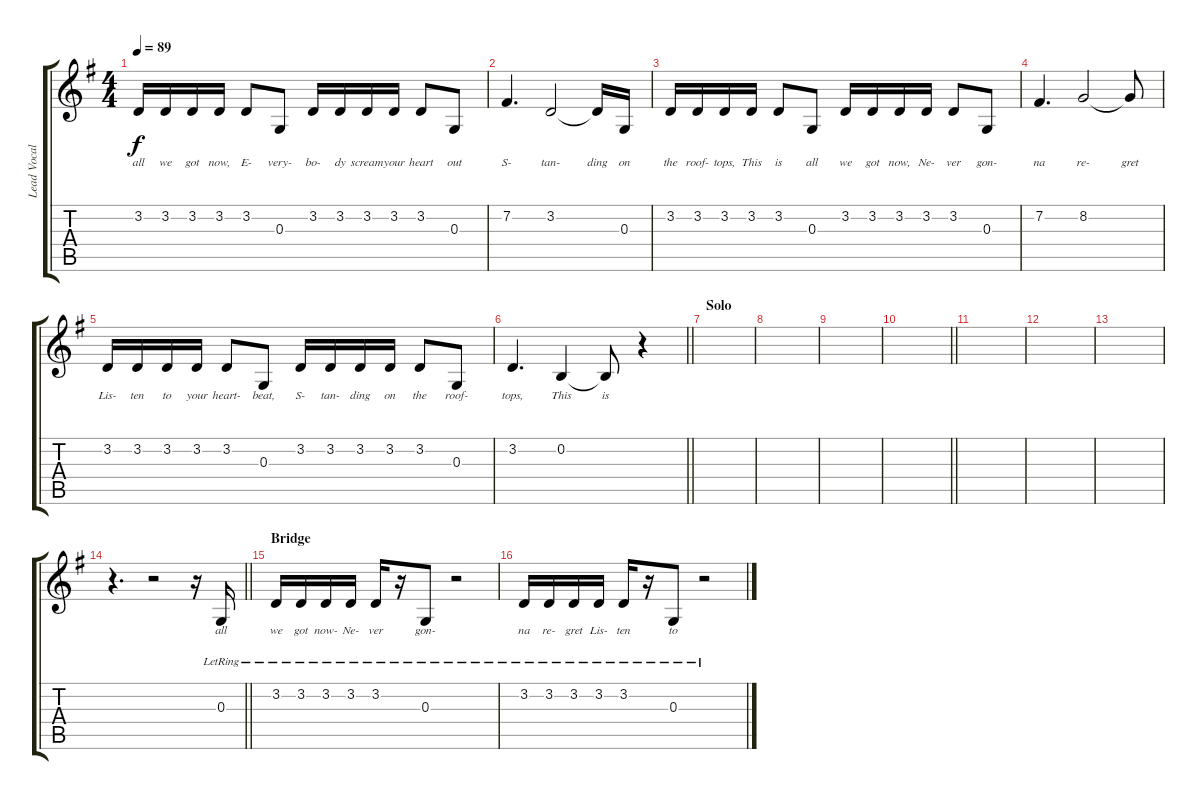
\track ("Lead Vocals" "Lead Vocal") {instrument clarinet}
\staff {score tabs}
\tuning (E4 B3 G3 D3 A2 E2) {hide}
\ts (4 4)
\tempo 89
\clef g2
\ks g
3.2.16{lyrics (0 "all") lyrics (1 "") lyrics (2 "") lyrics (3 "") lyrics (4 "") dy f} 3.2.16{lyrics (0 "we") lyrics (1 "") lyrics (2 "") lyrics (3 "") lyrics (4 "")} 3.2.16{lyrics (0 "got") lyrics (1 "") lyrics (2 "") lyrics (3 "") lyrics (4 "")} 3.2.16{lyrics (0 "now,") lyrics (1 "") lyrics (2 "") lyrics (3 "") lyrics (4 "")} 3.2.8{lyrics (0 "E-") lyrics (1 "") lyrics (2 "") lyrics (3 "") lyrics (4 "")} 0.3.8{lyrics (0 "very-") lyrics (1 "") lyrics (2 "") lyrics (3 "") lyrics (4 "")} 3.2.16{lyrics (0 "bo-") lyrics (1 "") lyrics (2 "") lyrics (3 "") lyrics (4 "")} 3.2.16{lyrics (0 "dy") lyrics (1 "") lyrics (2 "") lyrics (3 "") lyrics (4 "")} 3.2.16{lyrics (0 "scream") lyrics (1 "") lyrics (2 "") lyrics (3 "") lyrics (4 "")} 3.2.16{lyrics (0 "your") lyrics (1 "") lyrics (2 "") lyrics (3 "") lyrics (4 "")} 3.2.8{lyrics (0 "heart") lyrics (1 "") lyrics (2 "") lyrics (3 "") lyrics (4 "")} 0.3.8{lyrics (0 "out") lyrics (1 "") lyrics (2 "") lyrics (3 "") lyrics (4 "")} |
7.2.4{d lyrics (0 "S-") lyrics (1 "") lyrics (2 "") lyrics (3 "") lyrics (4 "")} 3.2.2{lyrics (0 "tan-") lyrics (1 "") lyrics (2 "") lyrics (3 "") lyrics (4 "")} 3.2{t}.16{lyrics (0 "ding") lyrics (1 "") lyrics (2 "") lyrics (3 "") lyrics (4 "")} 0.3.16{lyrics (0 "on") lyrics (1 "") lyrics (2 "") lyrics (3 "") lyrics (4 "")} |
3.2.16{lyrics (0 "the") lyrics (1 "") lyrics (2 "") lyrics (3 "") lyrics (4 "")} 3.2.16{lyrics (0 "roof-") lyrics (1 "") lyrics (2 "") lyrics (3 "") lyrics (4 "")} 3.2.16{lyrics (0 "tops,") lyrics (1 "") lyrics (2 "") lyrics (3 "") lyrics (4 "")} 3.2.16{lyrics (0 "This") lyrics (1 "") lyrics (2 "") lyrics (3 "") lyrics (4 "")} 3.2.8{lyrics (0 "is") lyrics (1 "") lyrics (2 "") lyrics (3 "") lyrics (4 "")} 0.3.8{lyrics (0 "all") lyrics (1 "") lyrics (2 "") lyrics (3 "") lyrics (4 "")} 3.2.16{lyrics (0 "we") lyrics (1 "") lyrics (2 "") lyrics (3 "") lyrics (4 "")} 3.2.16{lyrics (0 "got") lyrics (1 "") lyrics (2 "") lyrics (3 "") lyrics (4 "")} 3.2.16{lyrics (0 "now,") lyrics (1 "") lyrics (2 "") lyrics (3 "") lyrics (4 "")} 3.2.16{lyrics (0 "Ne-") lyrics (1 "") lyrics (2 "") lyrics (3 "") lyrics (4 "")} 3.2.8{lyrics (0 "ver") lyrics (1 "") lyrics (2 "") lyrics (3 "") lyrics (4 "")} 0.3.8{lyrics (0 "gon-") lyrics (1 "") lyrics (2 "") lyrics (3 "") lyrics (4 "")} |
7.2.4{d lyrics (0 "na") lyrics (1 "") lyrics (2 "") lyrics (3 "") lyrics (4 "")} 8.2.2{lyrics (0 "re-") lyrics (1 "") lyrics (2 "") lyrics (3 "") lyrics (4 "")} 8.2{t}.8{lyrics (0 "gret") lyrics (1 "") lyrics (2 "") lyrics (3 "") lyrics (4 "")} |
3.2.16{lyrics (0 "Lis-") lyrics (1 "") lyrics (2 "") lyrics (3 "") lyrics (4 "")} 3.2.16{lyrics (0 "ten") lyrics (1 "") lyrics (2 "") lyrics (3 "") lyrics (4 "")} 3.2.16{lyrics (0 "to") lyrics (1 "") lyrics (2 "") lyrics (3 "") lyrics (4 "")} 3.2.16{lyrics (0 "your") lyrics (1 "") lyrics (2 "") lyrics (3 "") lyrics (4 "")} 3.2.8{lyrics (0 "heart-") lyrics (1 "") lyrics (2 "") lyrics (3 "") lyrics (4 "")} 0.3.8{lyrics (0 "beat,") lyrics (1 "") lyrics (2 "") lyrics (3 "") lyrics (4 "")} 3.2.16{lyrics (0 "S-") lyrics (1 "") lyrics (2 "") lyrics (3 "") lyrics (4 "")} 3.2.16{lyrics (0 "tan-") lyrics (1 "") lyrics (2 "") lyrics (3 "") lyrics (4 "")} 3.2.16{lyrics (0 "ding") lyrics (1 "") lyrics (2 "") lyrics (3 "") lyrics (4 "")} 3.2.16{lyrics (0 "on") lyrics (1 "") lyrics (2 "") lyrics (3 "") lyrics (4 "")} 3.2.8{lyrics (0 "the") lyrics (1 "") lyrics (2 "") lyrics (3 "") lyrics (4 "")} 0.3.8{lyrics (0 "roof-") lyrics (1 "") lyrics (2 "") lyrics (3 "") lyrics (4 "")} |
\barLineRight lightlight
3.2.4{d lyrics (0 "tops,") lyrics (1 "") lyrics (2 "") lyrics (3 "") lyrics (4 "")} 0.2.4{lyrics (0 "This") lyrics (1 "") lyrics (2 "") lyrics (3 "") lyrics (4 "")} 0.2{t}.8{lyrics (0 "is") lyrics (1 "") lyrics (2 "") lyrics (3 "") lyrics (4 "")} r.4 |
\section ("" "Solo")
|
|
|
\barLineRight lightlight
|
|
|
|
\barLineRight lightlight
r.4{d} r.2 r.16 0.3{lr}.16{lyrics (0 "all") lyrics (1 "") lyrics (2 "") lyrics (3 "") lyrics (4 "")} |
\section ("" "Bridge")
3.2{lr}.16{lyrics (0 "we") lyrics (1 "") lyrics (2 "") lyrics (3 "") lyrics (4 "")} 3.2{lr}.16{lyrics (0 "got") lyrics (1 "") lyrics (2 "") lyrics (3 "") lyrics (4 "")} 3.2{lr}.16{lyrics (0 "now-") lyrics (1 "") lyrics (2 "") lyrics (3 "") lyrics (4 "")} 3.2{lr}.16{lyrics (0 "Ne-") lyrics (1 "") lyrics (2 "") lyrics (3 "") lyrics (4 "")} 3.2{lr}.16{lyrics (0 "ver") lyrics (1 "") lyrics (2 "") lyrics (3 "") lyrics (4 "")} r.16 0.3{lr}.8{lyrics (0 "gon-") lyrics (1 "") lyrics (2 "") lyrics (3 "") lyrics (4 "")} r.2 |
3.2{lr}.16{lyrics (0 "na") lyrics (1 "") lyrics (2 "") lyrics (3 "") lyrics (4 "")} 3.2{lr}.16{lyrics (0 "re-") lyrics (1 "") lyrics (2 "") lyrics (3 "") lyrics (4 "")} 3.2{lr}.16{lyrics (0 "gret") lyrics (1 "") lyrics (2 "") lyrics (3 "") lyrics (4 "")} 3.2{lr}.16{lyrics (0 "Lis-") lyrics (1 "") lyrics (2 "") lyrics (3 "") lyrics (4 "")} 3.2{lr}.16{lyrics (0 "ten") lyrics (1 "") lyrics (2 "") lyrics (3 "") lyrics (4 "")} r.16 0.3{lr}.8{lyrics (0 "to") lyrics (1 "") lyrics (2 "") lyrics (3 "") lyrics (4 "")} r.2
